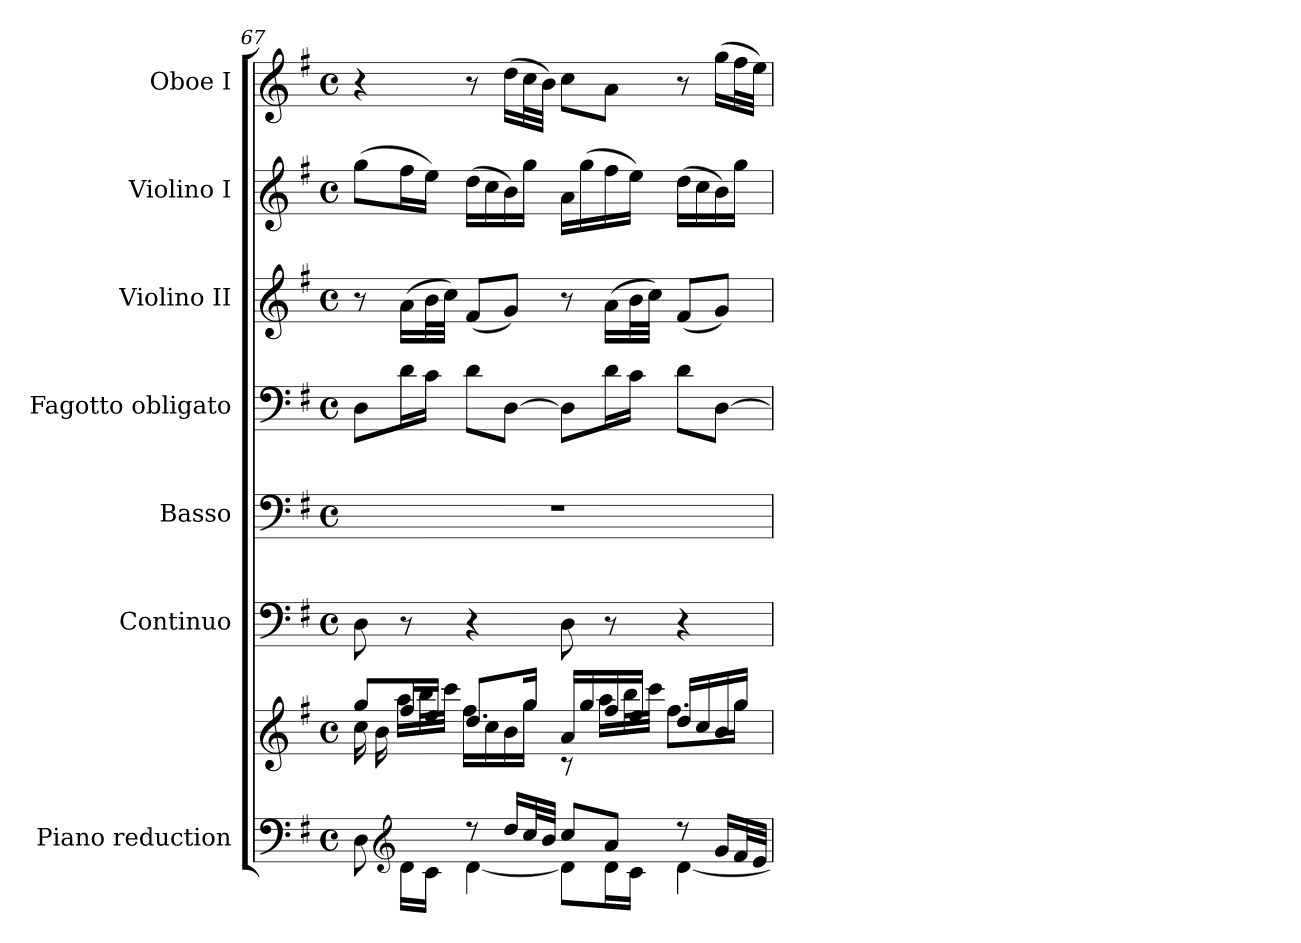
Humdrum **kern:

**kern	**kern	**kern	**kern	**kern	**kern	**kern	**kern
*part7	*part7	*part6	*part5	*part4	*part3	*part2	*part1
*staff8	*staff7	*staff6	*staff5	*staff4	*staff3	*staff2	*staff1
*I"Piano reduction	*	*I"Continuo	*I"Basso	*I"Fagotto obligato	*I"Violino II	*I"Violino I	*I"Oboe I
*I'Pno	*	*	*	*	*I'Vln	*I'Vln	*I'Ob
!!LO:PB:g=z
*clefF4	*clefG2	*clefF4	*clefF4	*clefF4	*clefG2	*clefG2	*clefG2
*k[f#]	*k[f#]	*k[f#]	*k[f#]	*k[f#]	*k[f#]	*k[f#]	*k[f#]
*M4/4	*M4/4	*M4/4	*M4/4	*M4/4	*M4/4	*M4/4	*M4/4
*met(c)	*met(c)	*met(c)	*met(c)	*met(c)	*met(c)	*met(c)	*met(c)
=67	=67	=67	=67	=67	=67	=67	=67
*^	*^	*	*	*	*	*	*
*	*	*	*^	*	*	*	*	*	*
8ryy	8D\	8gg/L	8ryy	16cc\LL	8D\	1r	8D\L	8r	(8gg\L	4r
.	.	.	.	16b\J	.	.	.	.	.	.
*clefG2	*	*	*	*	*	*	*	*	*	*
8a/J	16d\LL	16ff#/L	16aa\LL	2..ryy	8r	.	16d\L	(16a\LL	16ff#\L	.
.	16c\JJ	16ee/JJ	32bb\L	.	.	.	16c\JJ	32b\L	16ee\JJ)	.
.	.	.	32ccc\JJJ	.	.	.	.	32cc\JJJ)	.	.
8r	[4d\	8.dd/L	16ff#\LL	.	4r	.	8d\L	(8f#/L	(16dd\LL	8r
.	.	.	16cc\	.	.	.	.	.	16cc\	.
16dd/LL	.	.	16b\	.	.	.	[8D\J	8g/J)	16b\)	(16dd\LL
32cc/L	.	16gg/Jk	16gg\JJ	.	.	.	.	.	16gg\JJ	32cc\L
32b/JJJ	.	.	.	.	.	.	.	.	.	32b\JJJ)
8cc/L	8d\L]	16a/LL	8r	.	8D\	.	8D\L]	8r	16a\LL	8cc\L
.	.	16gg/	.	.	.	.	.	.	(16gg\	.
8a/J	16d\L	16ff#/	16aa\LL	.	8r	.	16d\L	(16a\LL	16ff#\	8a\J
.	16c\JJ	16ee/JJ	32bb\L	.	.	.	16c\JJ	32b\L	16ee\JJ)	.
.	.	.	32ccc\JJJ	.	.	.	.	32cc\JJJ)	.	.
8r	[4d\	16dd/LL	8.ff#\L	.	4r	.	8d\L	(8f#/L	(16dd\LL	8r
.	.	16cc/	.	.	.	.	.	.	16cc\	.
16g/LL	.	16b/	.	.	.	.	[8D\J	8g/J)	16b\)	(16gg\LL
32f#/L	.	16gg/JJ	16gg\Jk	.	.	.	.	.	16gg\JJ	32ff#\L
32e/JJJ	.	.	.	.	.	.	.	.	.	32ee\JJJ)
*v	*v	*	*	*	*	*	*	*	*	*
*	*v	*v	*v	*	*	*	*	*	*
=	=	=	=	=	=	=	=
*-	*-	*-	*-	*-	*-	*-	*-
